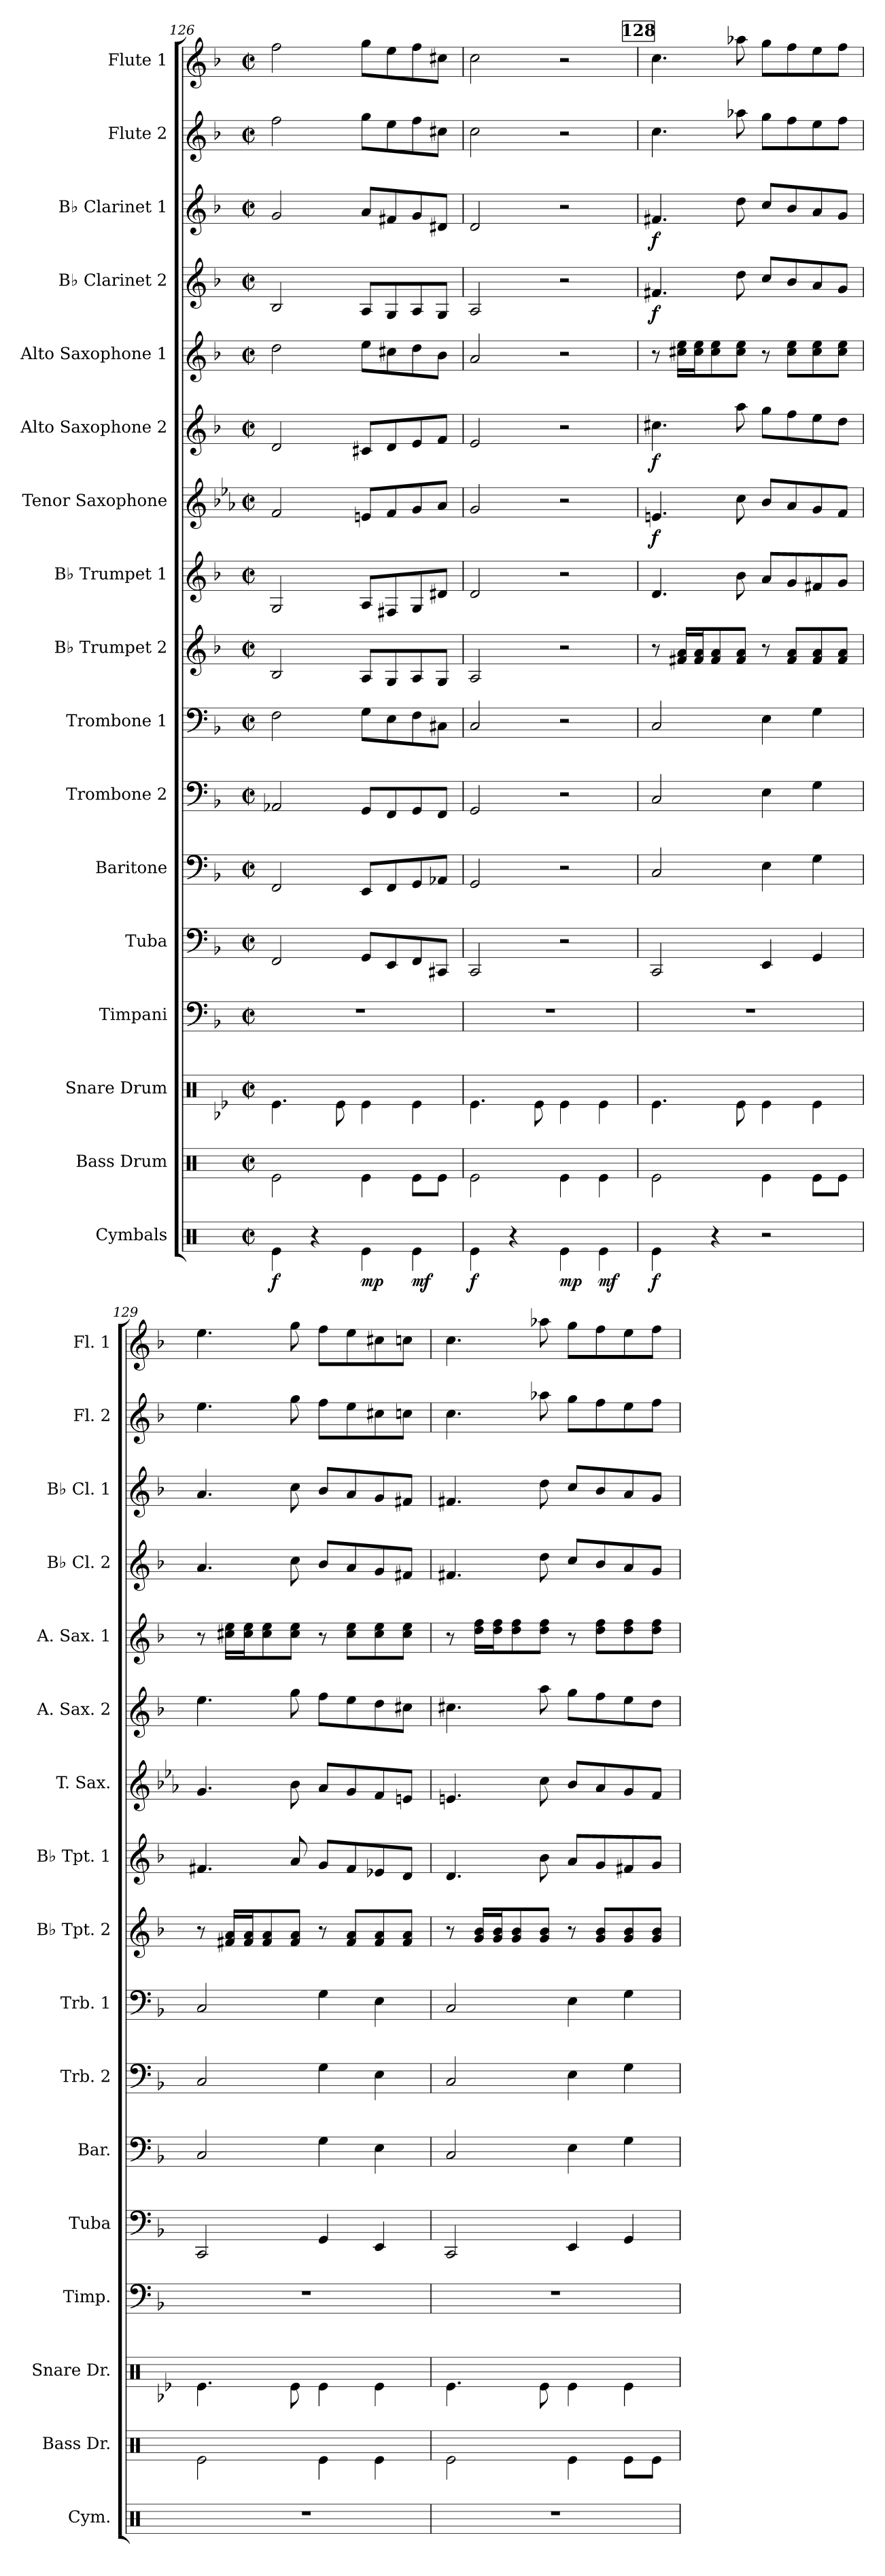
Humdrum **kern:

**kern	**dynam	**kern	**kern	**kern	**kern	**kern	**kern	**kern	**kern	**kern	**kern	**dynam	**kern	**dynam	**kern	**kern	**dynam	**kern	**dynam	**kern	**kern
*part17	*part17	*part16	*part15	*part14	*part13	*part12	*part11	*part10	*part9	*part8	*part7	*part7	*part6	*part6	*part5	*part4	*part4	*part3	*part3	*part2	*part1
*staff17	*staff17	*staff16	*staff15	*staff14	*staff13	*staff12	*staff11	*staff10	*staff9	*staff8	*staff7	*staff7	*staff6	*staff6	*staff5	*staff4	*staff4	*staff3	*staff3	*staff2	*staff1
*I"Cymbals	*	*I"Bass Drum	*I"Snare Drum	*I"Timpani	*I"Tuba	*I"Baritone	*I"Trombone 2	*I"Trombone 1	*I"B♭ Trumpet 2	*I"B♭ Trumpet 1	*I"Tenor Saxophone	*	*I"Alto Saxophone 2	*	*I"Alto Saxophone 1	*I"B♭ Clarinet 2	*	*I"B♭ Clarinet 1	*	*I"Flute 2	*I"Flute 1
*I'Cym.	*	*I'Bass Dr.	*I'Snare Dr.	*I'Timp.	*I'Tuba	*I'Bar.	*I'Trb. 2	*I'Trb. 1	*I'B♭ Tpt. 2	*I'B♭ Tpt. 1	*I'T. Sax.	*	*I'A. Sax. 2	*	*I'A. Sax. 1	*I'B♭ Cl. 2	*	*I'B♭ Cl. 1	*	*I'Fl. 2	*I'Fl. 1
*clefX	*	*clefX	*clefX	*clefF4	*clefF4	*clefF4	*clefF4	*clefF4	*clefG2	*clefG2	*clefG2	*	*clefG2	*	*clefG2	*clefG2	*	*clefG2	*	*clefG2	*clefG2
*	*	*	*	*	*	*	*	*	*ITrd1c2	*ITrd1c2	*ITrd8c14	*	*ITrd5c9	*	*ITrd5c9	*ITrd1c2	*	*ITrd1c2	*	*	*
*k[]	*	*k[]	*k[b-e-]	*k[b-]	*k[b-]	*k[b-]	*k[b-]	*k[b-]	*k[b-e-a-]	*k[b-e-a-]	*k[b-e-a-]	*	*k[b-e-a-d-]	*	*k[b-e-a-d-]	*k[b-e-a-]	*	*k[b-e-a-]	*	*k[b-]	*k[b-]
*M2/2	*	*M2/2	*M2/2	*M2/2	*M2/2	*M2/2	*M2/2	*M2/2	*M2/2	*M2/2	*M2/2	*	*M2/2	*	*M2/2	*M2/2	*	*M2/2	*	*M2/2	*M2/2
*met(c|)	*	*met(c|)	*met(c|)	*met(c|)	*met(c|)	*met(c|)	*met(c|)	*met(c|)	*met(c|)	*met(c|)	*met(c|)	*	*met(c|)	*	*met(c|)	*met(c|)	*	*met(c|)	*	*met(c|)	*met(c|)
=126	=126	=126	=126	=126	=126	=126	=126	=126	=126	=126	=126	=126	=126	=126	=126	=126	=126	=126	=126	=126	=126
!	!LO:DY:b	!	!	!	!	!	!	!	!	!	!	!	!	!	!	!	!	!	!	!	!
4Re\	f	2Re\	4.Re\	1r	2FF/	2FF/	2AA-X/	2F\	2A-/	2F/	2F/	.	2F/	.	2f\	2A-/	.	2f/	.	2ff\	2ff\
4r	.	.	.	.	.	.	.	.	.	.	.	.	.	.	.	.	.	.	.	.	.
.	.	.	8Re\	.	.	.	.	.	.	.	.	.	.	.	.	.	.	.	.	.	.
!	!LO:DY:b	!	!	!	!	!	!	!	!	!	!	!	!	!	!	!	!	!	!	!	!
4Re\	mp	4Re\	4Re\	.	8GG/L	8EE/L	8GG/L	8G\L	8G/L	8G/L	8En/L	.	8En/L	.	8g\L	8G/L	.	8g/L	.	8gg\L	8gg\L
.	.	.	.	.	8EE/	8FF/	8FF/	8E\	8F/	8En/	8F/	.	8F/	.	8en\	8F/	.	8en/	.	8ee\	8ee\
!	!LO:DY:b	!	!	!	!	!	!	!	!	!	!	!	!	!	!	!	!	!	!	!	!
4Re\	mf	8Re\L	4Re\	.	8FF/	8GG/	8GG/	8F\	8G/	8F/	8G/	.	8G/	.	8f\	8G/	.	8f/	.	8ff\	8ff\
.	.	8Re\J	.	.	8CC#X/J	8AA-X/J	8FF/J	8C#X\J	8F/J	8c#X/J	8A-/J	.	8A-/J	.	8d-\J	8F/J	.	8c#X/J	.	8cc#X\J	8cc#X\J
=127	=127	=127	=127	=127	=127	=127	=127	=127	=127	=127	=127	=127	=127	=127	=127	=127	=127	=127	=127	=127	=127
!	!LO:DY:b	!	!	!	!	!	!	!	!	!	!	!	!	!	!	!	!	!	!	!	!
4Re\	f	2Re\	4.Re\	1r	2CC/	2GG/	2GG/	2C/	2G/	2c/	2G/	.	2G/	.	2c/	2G/	.	2c/	.	2cc\	2cc\
4r	.	.	.	.	.	.	.	.	.	.	.	.	.	.	.	.	.	.	.	.	.
.	.	.	8Re\	.	.	.	.	.	.	.	.	.	.	.	.	.	.	.	.	.	.
!	!LO:DY:b	!	!	!	!	!	!	!	!	!	!	!	!	!	!	!	!	!	!	!	!
4Re\	mp	4Re\	4Re\	.	2r	2r	2r	2r	2r	2r	2r	.	2r	.	2r	2r	.	2r	.	2r	2r
!	!LO:DY:b	!	!	!	!	!	!	!	!	!	!	!	!	!	!	!	!	!	!	!	!
4Re\	mf	4Re\	4Re\	.	.	.	.	.	.	.	.	.	.	.	.	.	.	.	.	.	.
!!LO:REH:place=s1:a:B:fs=14:t=128
=128	=128	=128	=128	=128	=128	=128	=128	=128	=128	=128	=128	=128	=128	=128	=128	=128	=128	=128	=128	=128	=128
!	!LO:DY:b	!	!	!	!	!	!	!	!	!	!	!LO:DY:b	!	!LO:DY:b	!	!	!LO:DY:b	!	!LO:DY:b	!	!
4Re\	f	2Re\	4.Re\	1r	2CC/	2C/	2C/	2C/	8r	4.c/	4.En/	f	4.en\	f	8r	4.en/	f	4.en/	f	4.cc\	4.cc\
.	.	.	.	.	.	.	.	.	16en/ 16g/LL	.	.	.	.	.	16en\ 16g\LL	.	.	.	.	.	.
.	.	.	.	.	.	.	.	.	16e/ 16g/J	.	.	.	.	.	16e\ 16g\J	.	.	.	.	.	.
4r	.	.	.	.	.	.	.	.	8e/ 8g/	.	.	.	.	.	8e\ 8g\	.	.	.	.	.	.
.	.	.	8Re\	.	.	.	.	.	8e/ 8g/J	8a-\	8c\	.	8cc\	.	8e\ 8g\J	8cc\	.	8cc\	.	8aa-X\	8aa-X\
2r	.	4Re\	4Re\	.	4EE/	4E\	4E\	4E\	8r	8g/L	8B-/L	.	8b-\L	.	8r	8b-/L	.	8b-/L	.	8gg\L	8gg\L
.	.	.	.	.	.	.	.	.	8e/ 8g/L	8f/	8A-/	.	8a-\	.	8e\ 8g\L	8a-/	.	8a-/	.	8ff\	8ff\
.	.	8Re\L	4Re\	.	4GG/	4G\	4G\	4G\	8e/ 8g/	8en/	8G/	.	8g\	.	8e\ 8g\	8g/	.	8g/	.	8ee\	8ee\
.	.	8Re\J	.	.	.	.	.	.	8e/ 8g/J	8f/J	8F/J	.	8f\J	.	8e\ 8g\J	8f/J	.	8f/J	.	8ff\J	8ff\J
=129	=129	=129	=129	=129	=129	=129	=129	=129	=129	=129	=129	=129	=129	=129	=129	=129	=129	=129	=129	=129	=129
1r	.	2Re\	4.Re\	1r	2CC/	2C/	2C/	2C/	8r	4.en/	4.G/	.	4.g\	.	8r	4.g/	.	4.g/	.	4.ee\	4.ee\
.	.	.	.	.	.	.	.	.	16en/ 16g/LL	.	.	.	.	.	16en\ 16g\LL	.	.	.	.	.	.
.	.	.	.	.	.	.	.	.	16e/ 16g/J	.	.	.	.	.	16e\ 16g\J	.	.	.	.	.	.
.	.	.	.	.	.	.	.	.	8e/ 8g/	.	.	.	.	.	8e\ 8g\	.	.	.	.	.	.
.	.	.	8Re\	.	.	.	.	.	8e/ 8g/J	8g/	8B-\	.	8b-\	.	8e\ 8g\J	8b-\	.	8b-\	.	8gg\	8gg\
.	.	4Re\	4Re\	.	4GG/	4G\	4G\	4G\	8r	8f/L	8A-/L	.	8a-\L	.	8r	8a-/L	.	8a-/L	.	8ff\L	8ff\L
.	.	.	.	.	.	.	.	.	8e/ 8g/L	8e/	8G/	.	8g\	.	8e\ 8g\L	8g/	.	8g/	.	8ee\	8ee\
.	.	4Re\	4Re\	.	4EE/	4E\	4E\	4E\	8e/ 8g/	8d-X/	8F/	.	8f\	.	8e\ 8g\	8f/	.	8f/	.	8cc#X\	8cc#X\
.	.	.	.	.	.	.	.	.	8e/ 8g/J	8c/J	8En/J	.	8en\J	.	8e\ 8g\J	8en/J	.	8en/J	.	8ccn\J	8ccn\J
=130	=130	=130	=130	=130	=130	=130	=130	=130	=130	=130	=130	=130	=130	=130	=130	=130	=130	=130	=130	=130	=130
1r	.	2Re\	4.Re\	1r	2CC/	2C/	2C/	2C/	8r	4.c/	4.En/	.	4.en\	.	8r	4.en/	.	4.en/	.	4.cc\	4.cc\
.	.	.	.	.	.	.	.	.	16f/ 16a-/LL	.	.	.	.	.	16f\ 16a-\LL	.	.	.	.	.	.
.	.	.	.	.	.	.	.	.	16f/ 16a-/J	.	.	.	.	.	16f\ 16a-\J	.	.	.	.	.	.
.	.	.	.	.	.	.	.	.	8f/ 8a-/	.	.	.	.	.	8f\ 8a-\	.	.	.	.	.	.
.	.	.	8Re\	.	.	.	.	.	8f/ 8a-/J	8a-\	8c\	.	8cc\	.	8f\ 8a-\J	8cc\	.	8cc\	.	8aa-X\	8aa-X\
.	.	4Re\	4Re\	.	4EE/	4E\	4E\	4E\	8r	8g/L	8B-/L	.	8b-\L	.	8r	8b-/L	.	8b-/L	.	8gg\L	8gg\L
.	.	.	.	.	.	.	.	.	8f/ 8a-/L	8f/	8A-/	.	8a-\	.	8f\ 8a-\L	8a-/	.	8a-/	.	8ff\	8ff\
.	.	8Re\L	4Re\	.	4GG/	4G\	4G\	4G\	8f/ 8a-/	8en/	8G/	.	8g\	.	8f\ 8a-\	8g/	.	8g/	.	8ee\	8ee\
.	.	8Re\J	.	.	.	.	.	.	8f/ 8a-/J	8f/J	8F/J	.	8f\J	.	8f\ 8a-\J	8f/J	.	8f/J	.	8ff\J	8ff\J
=	=	=	=	=	=	=	=	=	=	=	=	=	=	=	=	=	=	=	=	=	=
*-	*-	*-	*-	*-	*-	*-	*-	*-	*-	*-	*-	*-	*-	*-	*-	*-	*-	*-	*-	*-	*-
